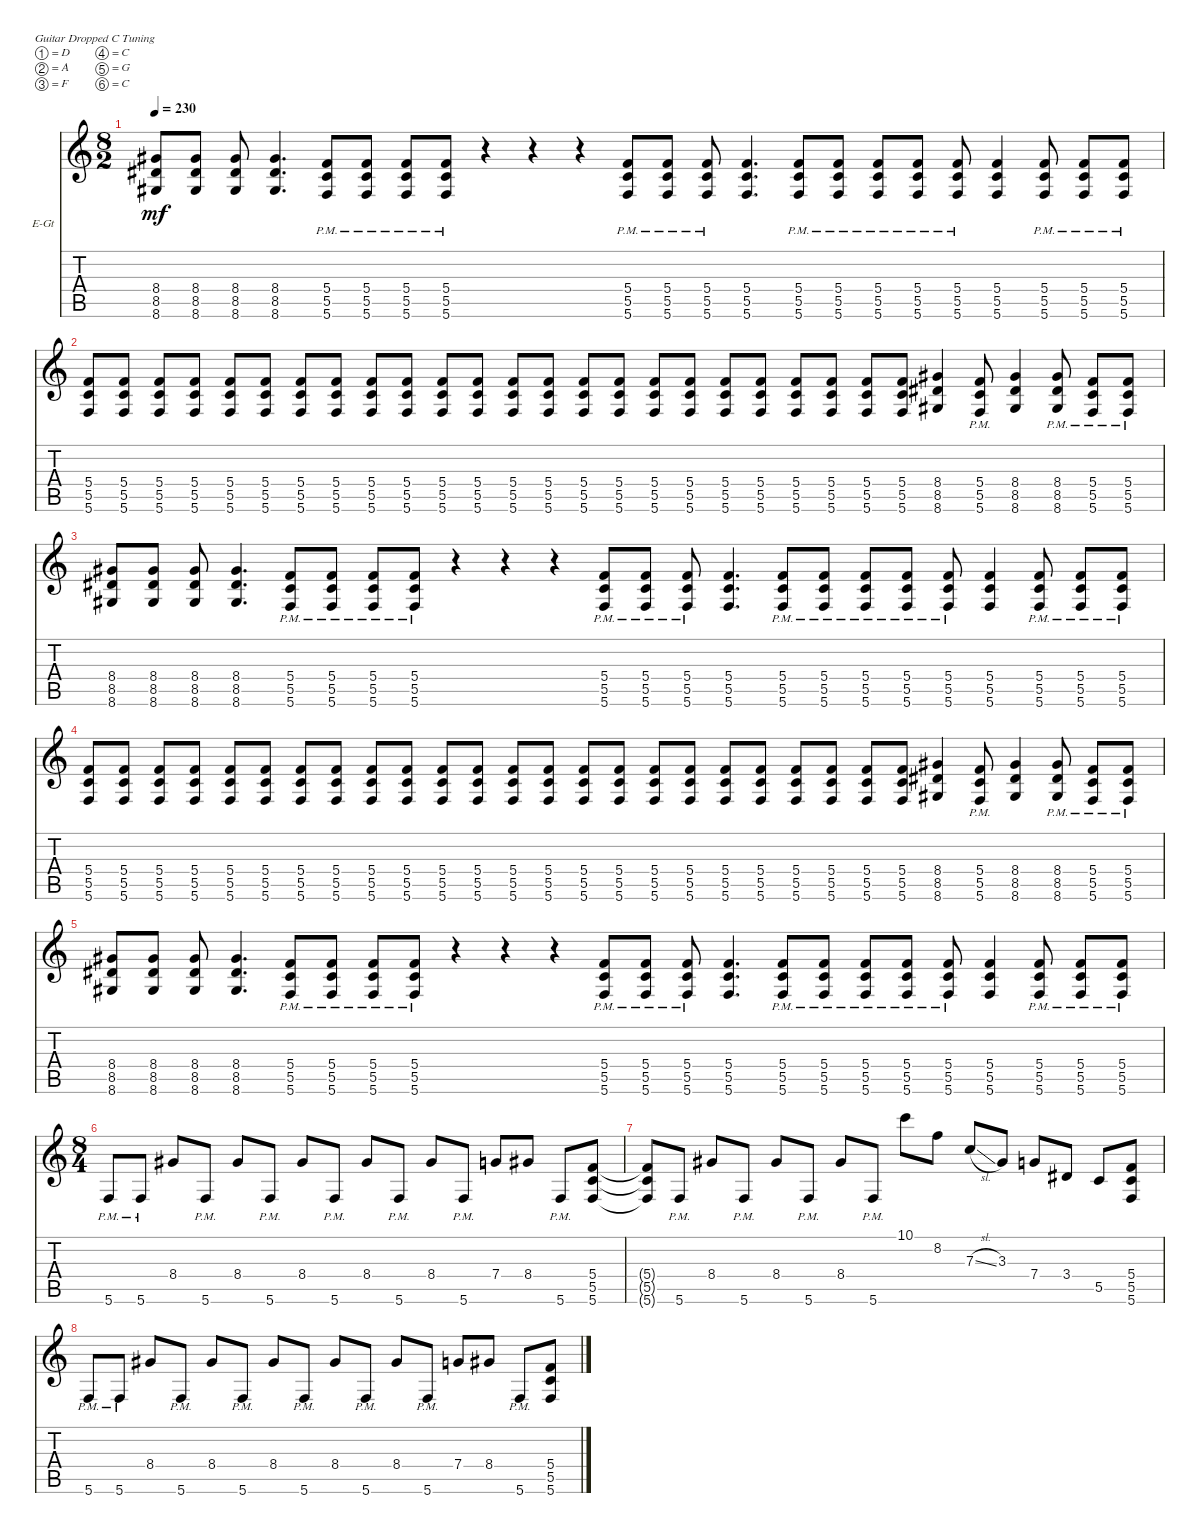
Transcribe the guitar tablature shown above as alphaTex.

\defaultSystemsLayout 4
\bracketExtendMode nobrackets
\firstSystemTrackNameOrientation horizontal
\otherSystemsTrackNameOrientation horizontal
\track ("Rhythm Guitar" "E-Gt") {instrument distortionguitar}
\staff {score tabs}
\tuning (D4 A3 F3 C3 G2 C2)
\ts (8 2)
\tempo 230
\clef g2
\scale
0.483505
\ks c
(8.6 8.5 8.4).8{dy mf} (8.6 8.5 8.4).8 (8.6 8.5 8.4).8 (8.6 8.5 8.4).4{d} (5.6{pm} 5.5{pm} 5.4{pm}).8 (5.6{pm} 5.4{pm} 5.5{pm}).8 (5.6{pm} 5.5{pm} 5.4{pm}).8 (5.6{pm} 5.5{pm} 5.4{pm}).8 r.4 r.4 r.4 (5.6{pm} 5.5{pm} 5.4{pm}).8 (5.4{pm} 5.5{pm} 5.6{pm}).8 (5.6{pm} 5.5{pm} 5.4{pm}).8 (5.6 5.5 5.4).4{d} (5.6{pm} 5.5{pm} 5.4{pm}).8 (5.4{pm} 5.5{pm} 5.6{pm}).8 (5.6{pm} 5.5{pm} 5.4{pm}).8 (5.4{pm} 5.5{pm} 5.6{pm}).8 (5.6{pm} 5.5{pm} 5.4{pm}).8 (5.6 5.5 5.4).4 (5.6{pm} 5.5{pm} 5.4{pm}).8 (5.4{pm} 5.5{pm} 5.6{pm}).8 (5.6{pm} 5.5{pm} 5.4{pm}).8 |
\scale
0.51931 (5.6 5.5 5.4).8 (5.6 5.5 5.4).8 (5.6 5.5 5.4).8 (5.6 5.5 5.4).8 (5.6 5.5 5.4).8 (5.6 5.5 5.4).8 (5.6 5.5 5.4).8 (5.6 5.5 5.4).8 (5.6 5.5 5.4).8 (5.6 5.5 5.4).8 (5.6 5.5 5.4).8 (5.6 5.5 5.4).8 (5.6 5.5 5.4).8 (5.6 5.5 5.4).8 (5.6 5.5 5.4).8 (5.6 5.5 5.4).8 (5.6 5.5 5.4).8 (5.6 5.5 5.4).8 (5.6 5.5 5.4).8 (5.6 5.5 5.4).8 (5.6 5.5 5.4).8 (5.6 5.5 5.4).8 (5.6 5.5 5.4).8 (5.6 5.5 5.4).8 (8.6 8.5 8.4).4 (5.6{pm} 5.5{pm} 5.4{pm}).8 (8.6 8.5 8.4).4 (8.6{pm} 8.5 8.4{pm}).8 (5.6{pm} 5.5{pm} 5.4{pm}).8 (5.6{pm} 5.5{pm} 5.4{pm}).8 |
\scale
0.480652 (8.6 8.5 8.4).8 (8.6 8.5 8.4).8 (8.6 8.5 8.4).8 (8.6 8.5 8.4).4{d} (5.6{pm} 5.5{pm} 5.4{pm}).8 (5.6{pm} 5.4{pm} 5.5{pm}).8 (5.6{pm} 5.5{pm} 5.4{pm}).8 (5.6{pm} 5.5{pm} 5.4{pm}).8 r.4 r.4 r.4 (5.6{pm} 5.5{pm} 5.4{pm}).8 (5.4{pm} 5.5{pm} 5.6{pm}).8 (5.6{pm} 5.5{pm} 5.4{pm}).8 (5.6 5.5 5.4).4{d} (5.6{pm} 5.5{pm} 5.4{pm}).8 (5.4{pm} 5.5{pm} 5.6{pm}).8 (5.6{pm} 5.5{pm} 5.4{pm}).8 (5.4{pm} 5.5{pm} 5.6{pm}).8 (5.6{pm} 5.5{pm} 5.4{pm}).8 (5.6 5.5 5.4).4 (5.6{pm} 5.5{pm} 5.4{pm}).8 (5.4{pm} 5.5{pm} 5.6{pm}).8 (5.6{pm} 5.5{pm} 5.4{pm}).8 |
\scale
0.522163 (5.6 5.5 5.4).8 (5.6 5.5 5.4).8 (5.6 5.5 5.4).8 (5.6 5.5 5.4).8 (5.6 5.5 5.4).8 (5.6 5.5 5.4).8 (5.6 5.5 5.4).8 (5.6 5.5 5.4).8 (5.6 5.5 5.4).8 (5.6 5.5 5.4).8 (5.6 5.5 5.4).8 (5.6 5.5 5.4).8 (5.6 5.5 5.4).8 (5.6 5.5 5.4).8 (5.6 5.5 5.4).8 (5.6 5.5 5.4).8 (5.6 5.5 5.4).8 (5.6 5.5 5.4).8 (5.6 5.5 5.4).8 (5.6 5.5 5.4).8 (5.6 5.5 5.4).8 (5.6 5.5 5.4).8 (5.6 5.5 5.4).8 (5.6 5.5 5.4).8 (8.6 8.5 8.4).4 (5.6{pm} 5.5{pm} 5.4{pm}).8 (8.6 8.5 8.4).4 (8.6{pm} 8.5 8.4{pm}).8 (5.6{pm} 5.5{pm} 5.4{pm}).8 (5.6{pm} 5.5{pm} 5.4{pm}).8 |
\scale
0.4778 (8.6 8.5 8.4).8 (8.6 8.5 8.4).8 (8.6 8.5 8.4).8 (8.6 8.5 8.4).4{d} (5.6{pm} 5.5{pm} 5.4{pm}).8 (5.6{pm} 5.4{pm} 5.5{pm}).8 (5.6{pm} 5.5{pm} 5.4{pm}).8 (5.6{pm} 5.5{pm} 5.4{pm}).8 r.4 r.4 r.4 (5.6{pm} 5.5{pm} 5.4{pm}).8 (5.4{pm} 5.5{pm} 5.6{pm}).8 (5.6{pm} 5.5{pm} 5.4{pm}).8 (5.6 5.5 5.4).4{d} (5.6{pm} 5.5{pm} 5.4{pm}).8 (5.4{pm} 5.5{pm} 5.6{pm}).8 (5.6{pm} 5.5{pm} 5.4{pm}).8 (5.4{pm} 5.5{pm} 5.6{pm}).8 (5.6{pm} 5.5{pm} 5.4{pm}).8 (5.6 5.5 5.4).4 (5.6{pm} 5.5{pm} 5.4{pm}).8 (5.4{pm} 5.5{pm} 5.6{pm}).8 (5.6{pm} 5.5{pm} 5.4{pm}).8 |
\ts (8 4)
5.6{pm}.8 5.6{pm}.8 8.4.8 5.6{pm}.8 8.4.8 5.6{pm}.8 8.4.8 5.6{pm}.8 8.4.8 5.6{pm}.8 8.4.8 5.6{pm}.8 7.4.8 8.4.8 5.6{pm}.8 (5.6 5.5 5.4).8 |
(5.6{t} 5.5{t} 5.4{t}).8 5.6{pm}.8 8.4.8 5.6{pm}.8 8.4.8 5.6{pm}.8 8.4.8 5.6{pm}.8 10.1.8 8.2.8 7.3{sl}.8 3.3.8 7.4.8 3.4.8 5.5.8 (5.6 5.5 5.4).8 |
5.6{pm}.8 5.6{pm}.8 8.4.8 5.6{pm}.8 8.4.8 5.6{pm}.8 8.4.8 5.6{pm}.8 8.4.8 5.6{pm}.8 8.4.8 5.6{pm}.8 7.4.8 8.4.8 5.6{pm}.8 (5.6 5.5 5.4).8
